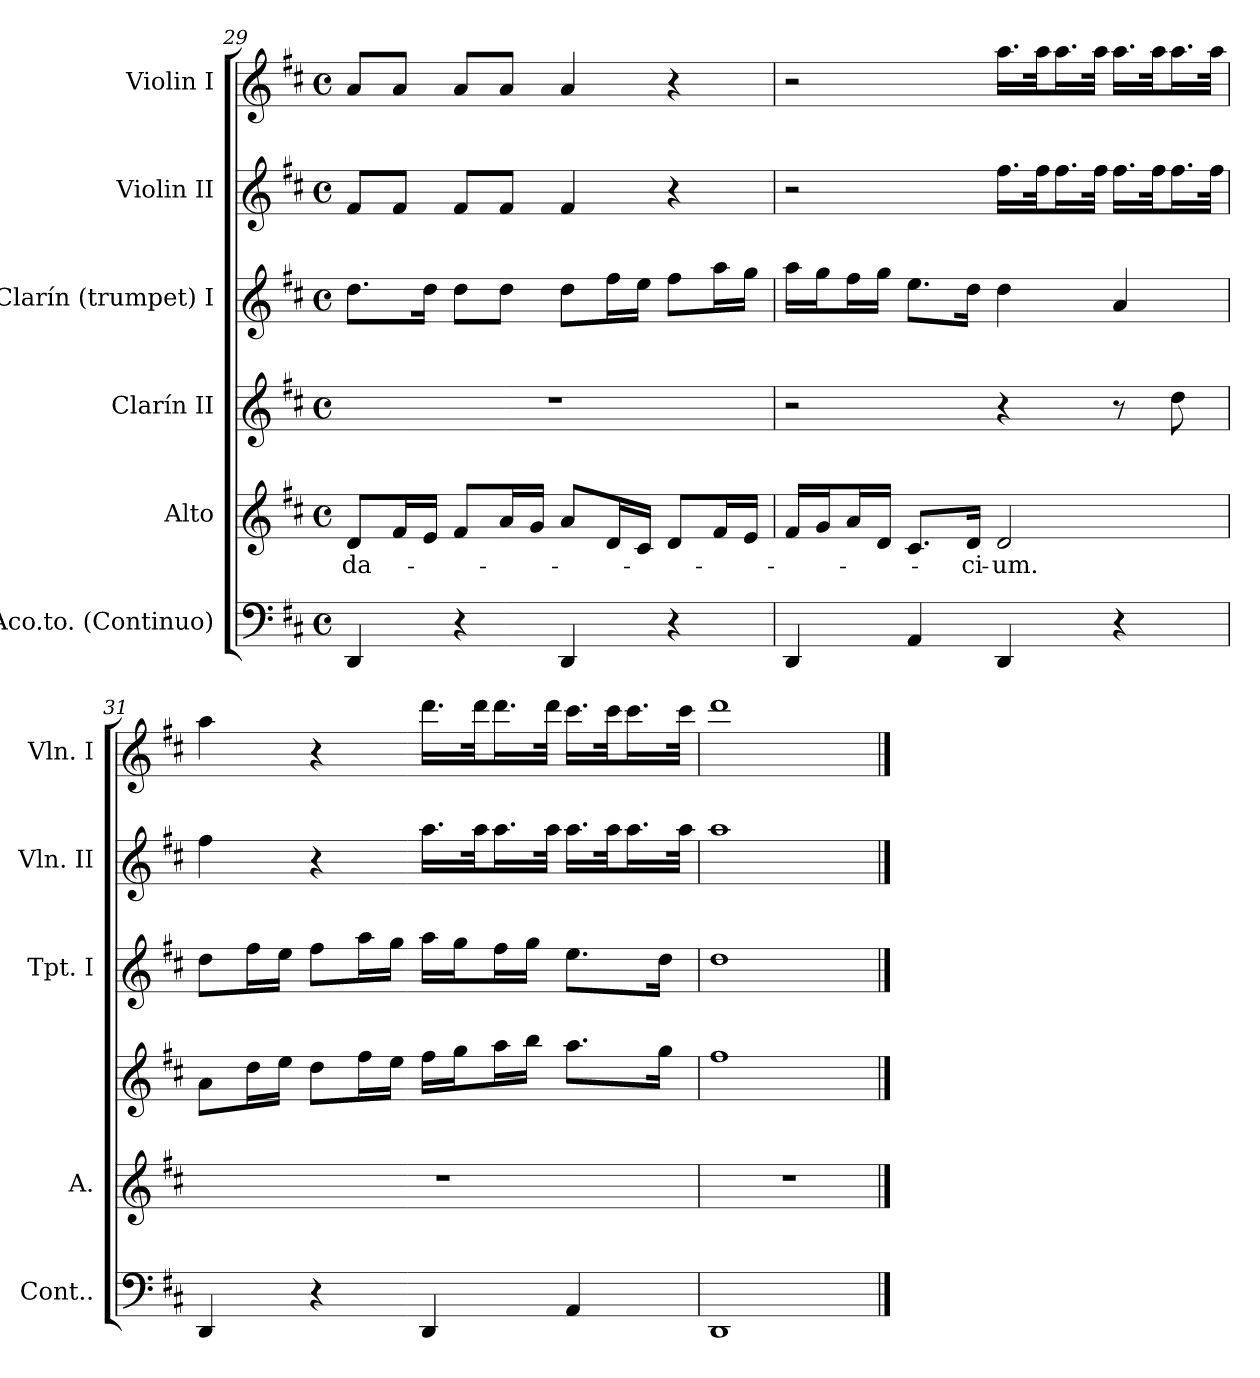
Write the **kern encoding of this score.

**kern	**kern	**text	**kern	**kern	**kern	**kern
*part6	*part5	*part5	*part4	*part3	*part2	*part1
*staff6	*staff5	*staff5	*staff4	*staff3	*staff2	*staff1
*I"Aco.to. (Continuo)	*I"Alto	*	*I"Clarín II	*I"Clarín (trumpet) I	*I"Violin II	*I"Violin I
*I'Cont..	*I'A.	*	*	*I'Tpt. I	*I'Vln. II	*I'Vln. I
*clefF4	*clefG2	*	*clefG2	*clefG2	*clefG2	*clefG2
*k[f#c#]	*k[f#c#]	*	*k[f#c#]	*k[f#c#]	*k[f#c#]	*k[f#c#]
*D:	*D:	*	*D:	*D:	*D:	*D:
*M4/4	*M4/4	*	*M4/4	*M4/4	*M4/4	*M4/4
*met(c)	*met(c)	*	*met(c)	*met(c)	*met(c)	*met(c)
=29	=29	=29	=29	=29	=29	=29
!	!	!LO:LY:b:color=#000000	!	!	!	!
4DDi/	8di/L	-da-	1r	8.ddi\L	8f#i/L	8ai/L
.	16f#i/L	.	.	.	8f#i/J	8ai/J
.	16ei/JJ	.	.	16ddi\Jk	.	.
4r	8f#i/L	.	.	8ddi\L	8f#i/L	8ai/L
.	16ai/L	.	.	8ddi\J	8f#i/J	8ai/J
.	16gi/JJ	.	.	.	.	.
4DDi/	8ai/L	.	.	8ddi\L	4f#i/	4ai/
.	16di/L	.	.	16ff#i\L	.	.
.	16c#i/JJ	.	.	16eei\JJ	.	.
4r	8di/L	.	.	8ff#i\L	4r	4r
.	16f#i/L	.	.	16aai\L	.	.
.	16ei/JJ	.	.	16ggi\JJ	.	.
!!LO:LB:g=z
=30	=30	=30	=30	=30	=30	=30
4DDi/	16f#i/LL	.	2r	16aai\LL	2r	2r
.	16gi/J	.	.	16ggi\J	.	.
.	16ai/L	.	.	16ff#i\L	.	.
.	16di/JJ	.	.	16ggi\JJ	.	.
4AAi/	8.c#i/L	.	.	8.eei\L	.	.
!	!	!LO:LY:b:color=#000000	!	!	!	!
.	16di/Jk	-ci-	.	16ddi\Jk	.	.
!	!	!LO:LY:b:color=#000000	!	!	!	!
4DDi/	2di/	-um.	4r	4ddi\	16.ff#i\LL	16.aai\LL
.	.	.	.	.	32ff#i\Jk	32aai\Jk
.	.	.	.	.	16.ff#i\L	16.aai\L
.	.	.	.	.	32ff#i\JJk	32aai\JJk
4r	.	.	8r	4ai/	16.ff#i\LL	16.aai\LL
.	.	.	.	.	32ff#i\Jk	32aai\Jk
.	.	.	8ddi\	.	16.ff#i\L	16.aai\L
.	.	.	.	.	32ff#i\JJk	32aai\JJk
=31	=31	=31	=31	=31	=31	=31
4DDi/	1r	.	8ai\L	8ddi\L	4ff#i\	4aai\
.	.	.	16ddi\L	16ff#i\L	.	.
.	.	.	16eei\JJ	16eei\JJ	.	.
4r	.	.	8ddi\L	8ff#i\L	4r	4r
.	.	.	16ff#i\L	16aai\L	.	.
.	.	.	16eei\JJ	16ggi\JJ	.	.
4DDi/	.	.	16ff#i\LL	16aai\LL	16.aai\LL	16.dddi\LL
.	.	.	16ggi\J	16ggi\J	.	.
.	.	.	.	.	32aai\Jk	32dddi\Jk
.	.	.	16aai\L	16ff#i\L	16.aai\L	16.dddi\L
.	.	.	16bbi\JJ	16ggi\JJ	.	.
.	.	.	.	.	32aai\JJk	32dddi\JJk
4AAi/	.	.	8.aai\L	8.eei\L	16.aai\LL	16.ccc#i\LL
.	.	.	.	.	32aai\Jk	32ccc#i\Jk
.	.	.	.	.	16.aai\L	16.ccc#i\L
.	.	.	16ggi\Jk	16ddi\Jk	.	.
.	.	.	.	.	32aai\JJk	32ccc#i\JJk
=32	=32	=32	=32	=32	=32	=32
1DDi	1r	.	1ff#i	1ddi	1aai	1dddi
==	==	==	==	==	==	==
*-	*-	*-	*-	*-	*-	*-
